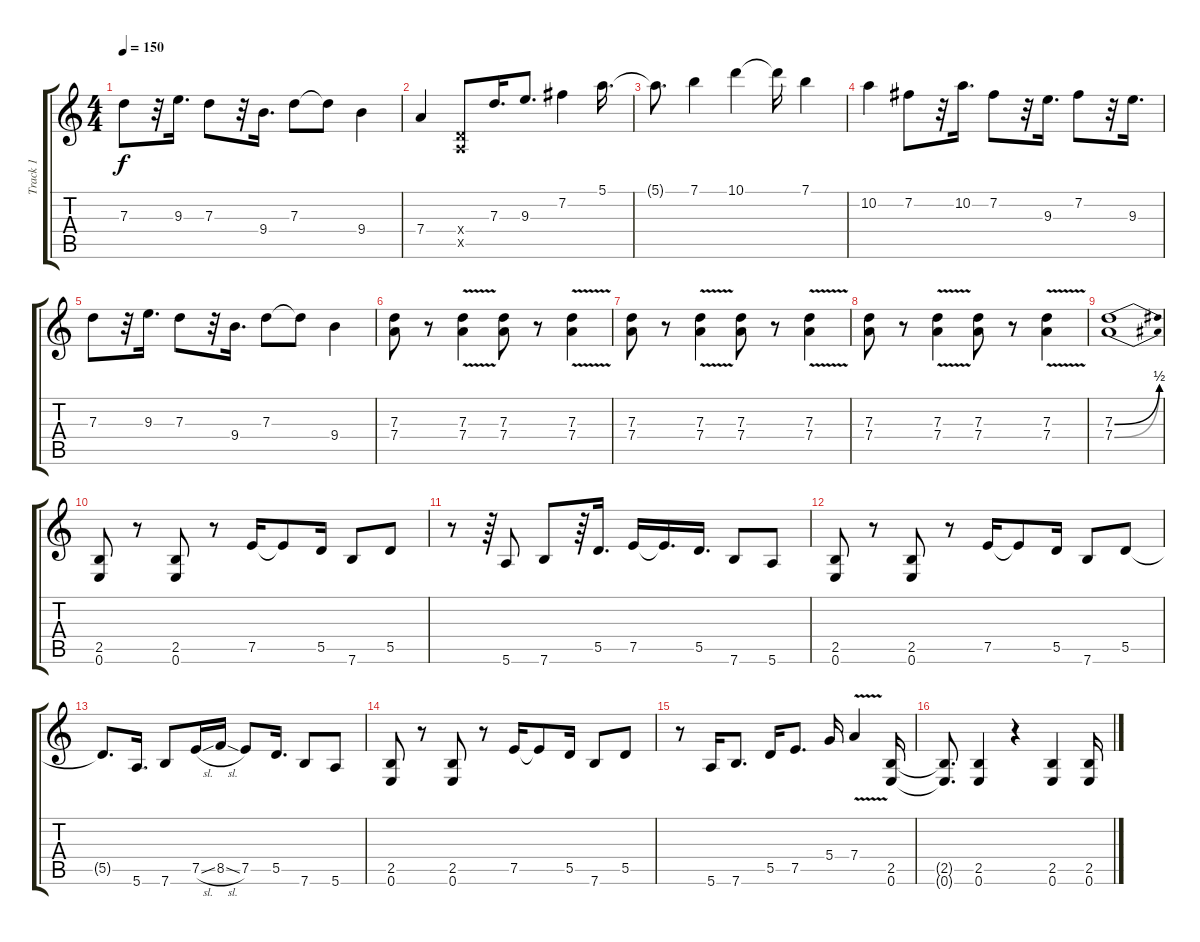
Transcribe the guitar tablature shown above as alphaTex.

\track ("Track 1" "Track 1") {instrument acousticguitarnylon}
\staff {score tabs}
\tuning (E4 B3 G3 D3 A2 E2) {hide}
\ts (4 4)
\tempo 150
\clef g2
\ks c
7.3.8{dy f} r.32 9.3.16{d} 7.3.8 r.32 9.4.16{d} 7.3.8 7.3{t}.8 9.4.4 |
7.4.4 (0.4{x} 0.5{x}).8 7.3.16{d} 9.3.8{d} 7.2.4 5.1.16{d} |
5.1{t}.8{d} 7.1.4 10.1.4 10.1{t}.16 7.1.4 |
10.2.4 7.2.8 r.32 10.2.16{d} 7.2.8 r.32 9.3.16{d} 7.2.8 r.32 9.3.16{d} |
7.3.8 r.32 9.3.16{d} 7.3.8 r.32 9.4.16{d} 7.3.8 7.3{t}.8 9.4.4 |
(7.3 7.4).8 r.8 (7.3{v} 7.4).4 (7.3 7.4).8 r.8 (7.3{v} 7.4).4 |
(7.3 7.4).8 r.8 (7.3{v} 7.4).4 (7.3 7.4).8 r.8 (7.3{v} 7.4).4 |
(7.3 7.4).8 r.8 (7.3{v} 7.4).4 (7.3 7.4).8 r.8 (7.3{v} 7.4).4 |
(7.3{be (bend 0 0 60 2)} 7.4{be (bend 0 0 60 2)}).1 |
(2.5 0.6).8 r.8 (2.5 0.6).8 r.8 7.5.16 7.5{t}.8 5.5.16 7.6.8 5.5.8 |
r.8 r.64 5.6.8 7.6.8 r.64 5.5.16{d} 7.5.16 7.5{t}.16{d} 5.5.16{d} 7.6.8 5.6.8 |
(2.5 0.6).8 r.8 (2.5 0.6).8 r.8 7.5.16 7.5{t}.8 5.5.16 7.6.8 5.5.8 |
5.5{t}.8{d} 5.6.16{d} 7.6.8 7.5{sl}.16 8.5{sl}.16 7.5.8 5.5.16{d} 7.6.8 5.6.8 |
(2.5 0.6).8 r.8 (2.5 0.6).8 r.8 7.5.16 7.5{t}.8 5.5.16 7.6.8 5.5.8 |
r.8 5.6.16 7.6.8{d} 5.5.16 7.5.8{d} 5.4.16 7.4{v}.4 (2.5 0.6).16 |
(2.5{t} 0.6{t}).8{d} (2.5 0.6).4 r.4 (2.5 0.6).4 (2.5 0.6).16
